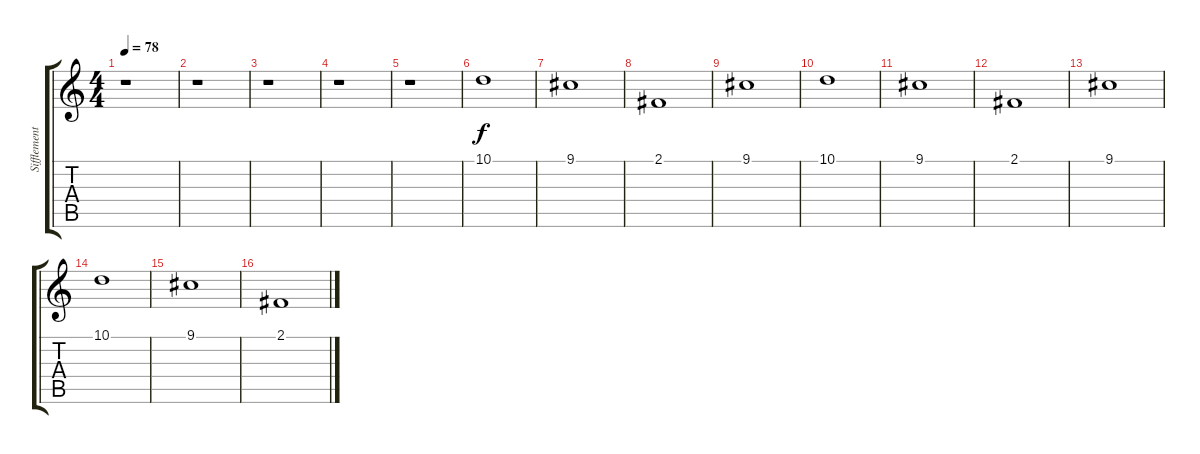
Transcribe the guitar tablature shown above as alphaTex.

\track ("Sifflement" "Sifflement") {instrument piccolo}
\staff {score tabs}
\tuning (E4 B3 G3 D3 A2 E2) {hide}
\ts (4 4)
\tempo 78
\clef g2
\ks c
r.1{dy f instrument piccolo} |
r.1 |
r.1 |
r.1 |
r.1 |
10.1.1 |
9.1.1 |
2.1.1 |
9.1.1 |
10.1.1 |
9.1.1 |
2.1.1{volume 7} |
9.1.1{volume 6} |
10.1.1{volume 5} |
9.1.1{volume 4} |
2.1.1{volume 3}
